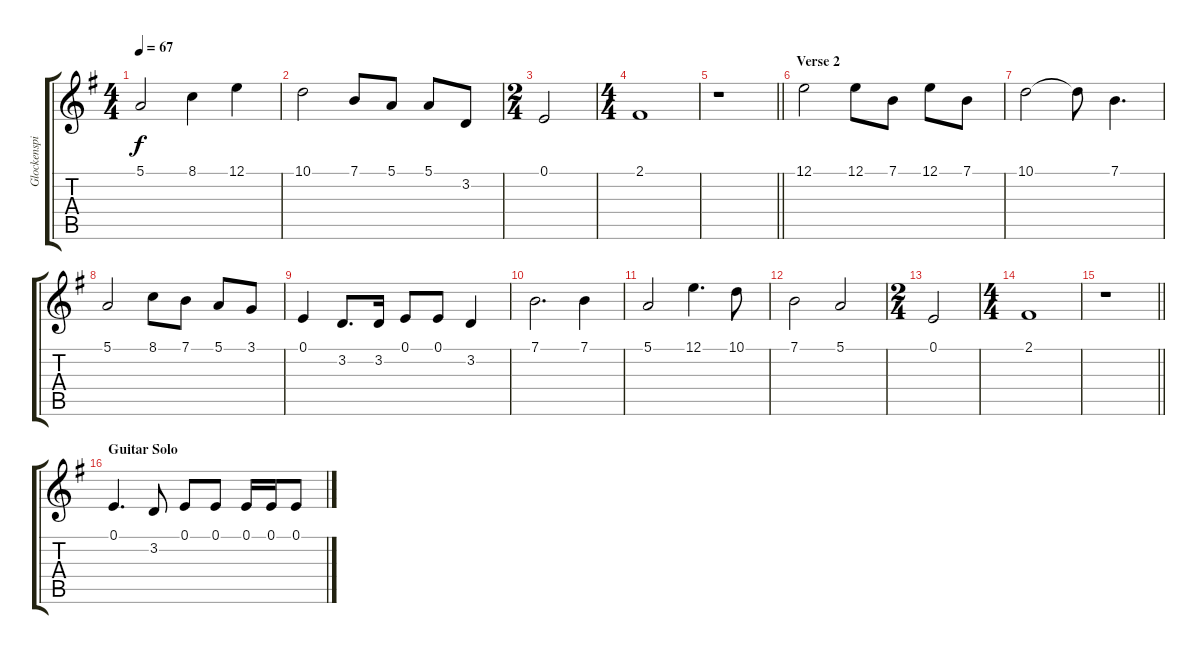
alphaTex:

\track ("Glockenspiel" "Glockenspi") {instrument glockenspiel}
\staff {score tabs}
\tuning (E4 B3 G3 D3 A2 E2) {hide}
\ts (4 4)
\tempo 67
\clef g2
\ks g
5.1.2{dy f} 8.1.4 12.1.4 |
10.1.2 7.1.8 5.1.8 5.1.8 3.2.8 |
\ts (2 4)
0.1.2 |
\ts (4 4)
2.1.1 |
\barLineRight lightlight
r.1 |
\section ("" "Verse 2")
12.1.2 12.1.8 7.1.8 12.1.8 7.1.8 |
10.1.2 10.1{t}.8 7.1.4{d} |
5.1.2 8.1.8 7.1.8 5.1.8 3.1.8 |
0.1.4 3.2.8{d} 3.2.16 0.1.8 0.1.8 3.2.4 |
7.1.2{d} 7.1.4 |
5.1.2 12.1.4{d} 10.1.8 |
7.1.2 5.1.2 |
\ts (2 4)
0.1.2 |
\ts (4 4)
2.1.1 |
\barLineRight lightlight
r.1 |
\section ("" "Guitar Solo")
0.1.4{d} 3.2.8 0.1.8 0.1.8 0.1.16 0.1.16 0.1.8
